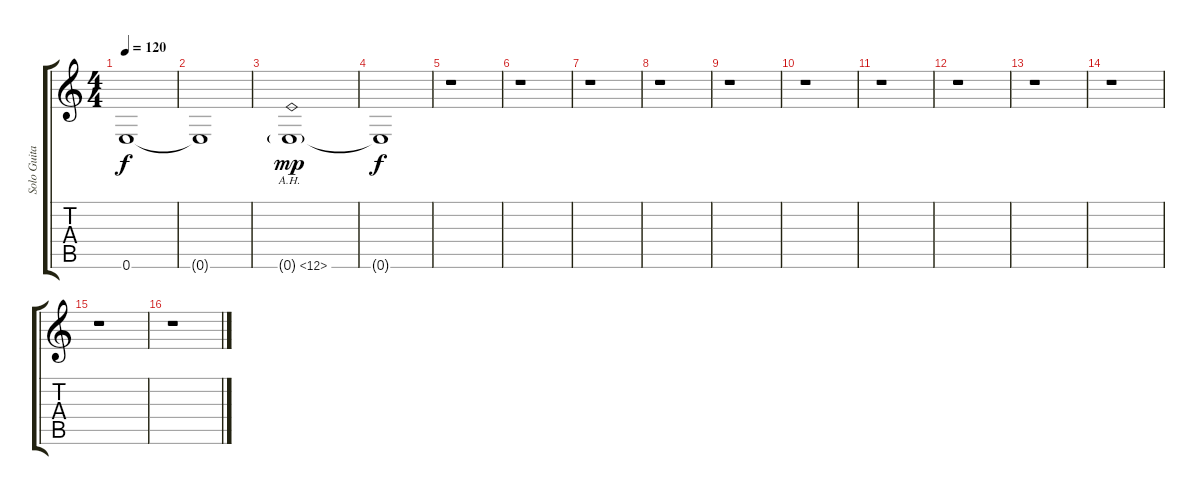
\track ("Solo Guitar ( Jack White)Standard Tuning" "Solo Guita") {instrument distortionguitar}
\staff {score tabs}
\tuning (E4 B3 G3 D3 A2 E2) {hide}
\ts (4 4)
\tempo 120
\clef g2
\ks c
0.6.1{dy f} |
0.6{t}.1 |
0.6{ah 12 g}.1{dy mp} |
0.6{t}.1{dy f} |
r.1 |
r.1 |
r.1 |
r.1 |
r.1 |
r.1 |
r.1 |
r.1 |
r.1 |
r.1 |
r.1 |
r.1
